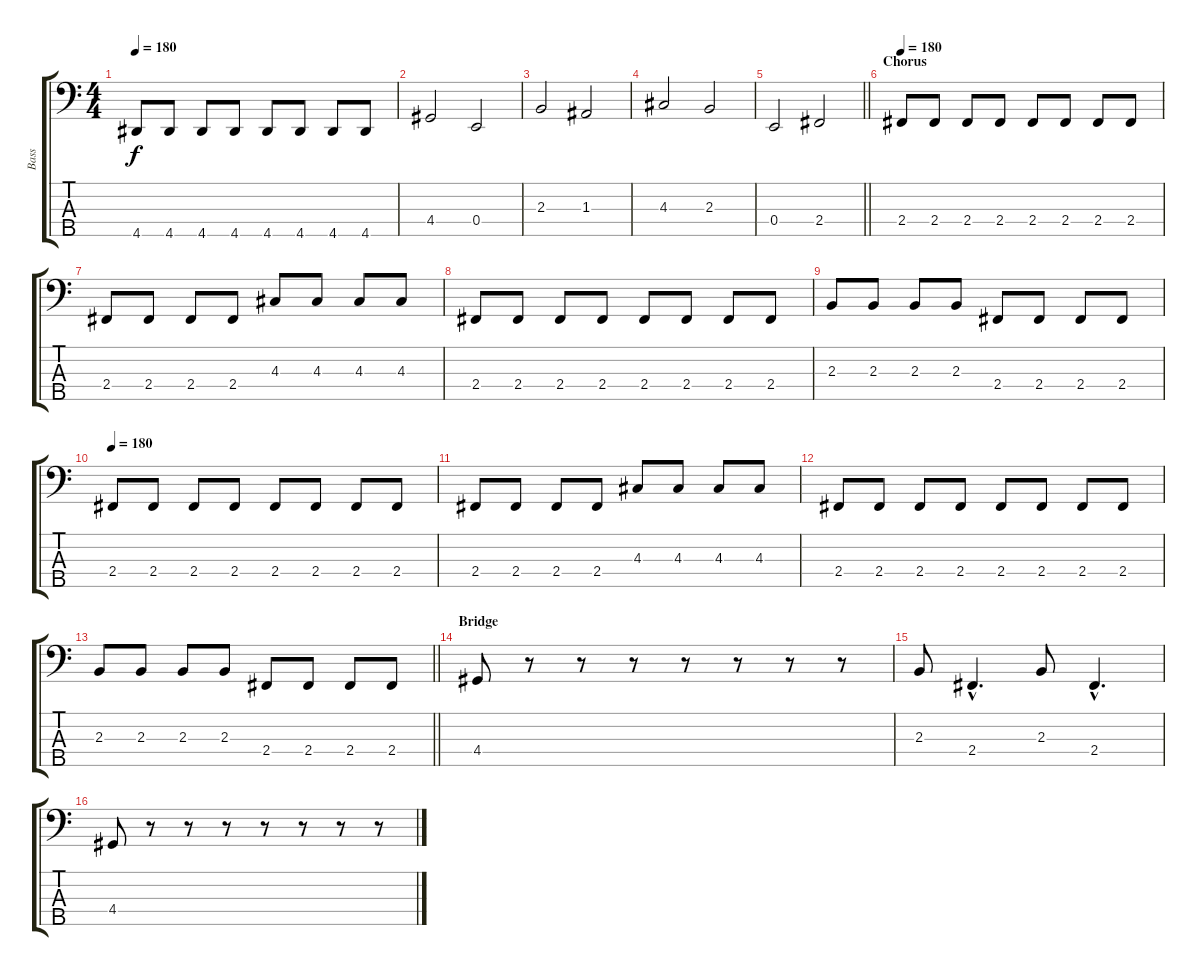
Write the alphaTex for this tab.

\track ("Bass" "Bass") {instrument electricbasspick}
\staff {score tabs}
\tuning (G2 D2 A1 E1 B0) {hide}
\ts (4 4)
\tempo 180
\clef f4
\ks c
4.5.8{dy f} 4.5.8 4.5.8 4.5.8 4.5.8 4.5.8 4.5.8 4.5.8 |
4.4.2 0.4.2 |
2.3.2 1.3.2 |
4.3.2 2.3.2 |
\barLineRight lightlight
0.4.2 2.4.2 |
\section ("" "Chorus")
\tempo 180
2.4.8 2.4.8 2.4.8 2.4.8 2.4.8 2.4.8 2.4.8 2.4.8 |
2.4.8 2.4.8 2.4.8 2.4.8 4.3.8 4.3.8 4.3.8 4.3.8 |
2.4.8 2.4.8 2.4.8 2.4.8 2.4.8 2.4.8 2.4.8 2.4.8 |
2.3.8 2.3.8 2.3.8 2.3.8 2.4.8 2.4.8 2.4.8 2.4.8 |
\tempo 180
2.4.8 2.4.8 2.4.8 2.4.8 2.4.8 2.4.8 2.4.8 2.4.8 |
2.4.8 2.4.8 2.4.8 2.4.8 4.3.8 4.3.8 4.3.8 4.3.8 |
2.4.8 2.4.8 2.4.8 2.4.8 2.4.8 2.4.8 2.4.8 2.4.8 |
\barLineRight lightlight
2.3.8 2.3.8 2.3.8 2.3.8 2.4.8 2.4.8 2.4.8 2.4.8 |
\section ("" "Bridge")
4.4.8 r.8 r.8 r.8 r.8 r.8 r.8 r.8 |
2.3.8 2.4{hac}.4{d} 2.3.8 2.4{hac}.4{d} |
4.4.8 r.8 r.8 r.8 r.8 r.8 r.8 r.8
